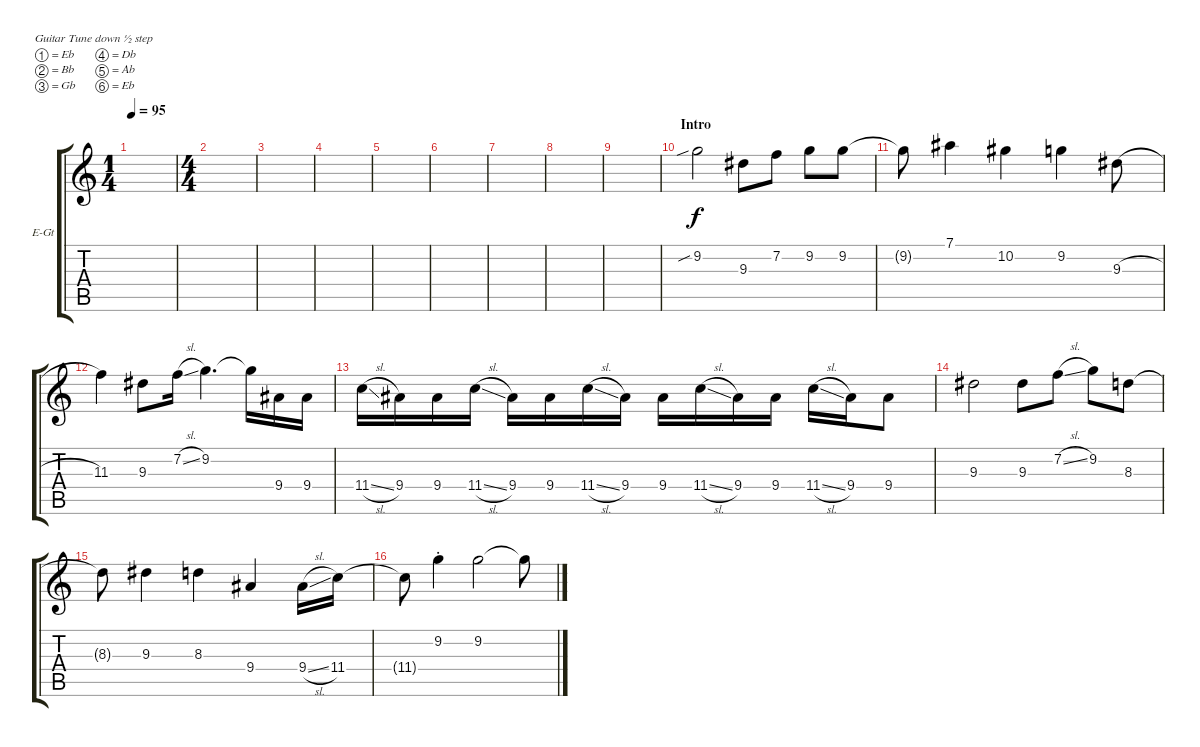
\defaultSystemsLayout 4
\bracketExtendMode groupsimilarinstruments
\firstSystemTrackNameOrientation horizontal
\otherSystemsTrackNameOrientation horizontal
\track ("Gitar 2" "E-Gt") {instrument electricguitarclean}
\staff {score tabs}
\tuning (Eb4 Bb3 Gb3 Db3 Ab2 Eb2)
\ts (1 4)
\tempo 95
\clef g2
\ks c
|
\ts (4 4)
\scale
0.487395 |
\scale
0.256303 |
\scale
0.256303 |
\scale
0.333333 |
\scale
0.333333 |
\scale
0.333333 |
\scale
0.333333 |
\scale
0.333333 |
\section ("" "Intro")
\scale
0.333333 9.2{sib}.2 9.3.8 7.2.8 9.2.8 9.2.8 |
9.2{t}.8 7.1.4 10.2.4 9.2.4 9.3{h}.8 |
11.3.4 9.3.8 7.2{sl}.16 9.2.4{d} 9.2{t}.16 9.4.16 9.4.16 |
11.4{sl}.16 9.4.16 9.4.16 11.4{sl}.16 9.4.16 9.4.16 11.4{sl}.16 9.4.16 9.4.16 11.4{sl}.16 9.4.16 9.4.16 11.4{sl}.16 9.4.16 9.4.8 |
9.3.2 9.3.8 7.2{sl}.8 9.2.8 8.3.8 |
8.3{t}.8 9.3.4 8.3.4 9.4.4 9.4{sl}.16 11.4.16 |
11.4{t}.8 9.2{st}.4 9.2.2 9.2{t}.8
